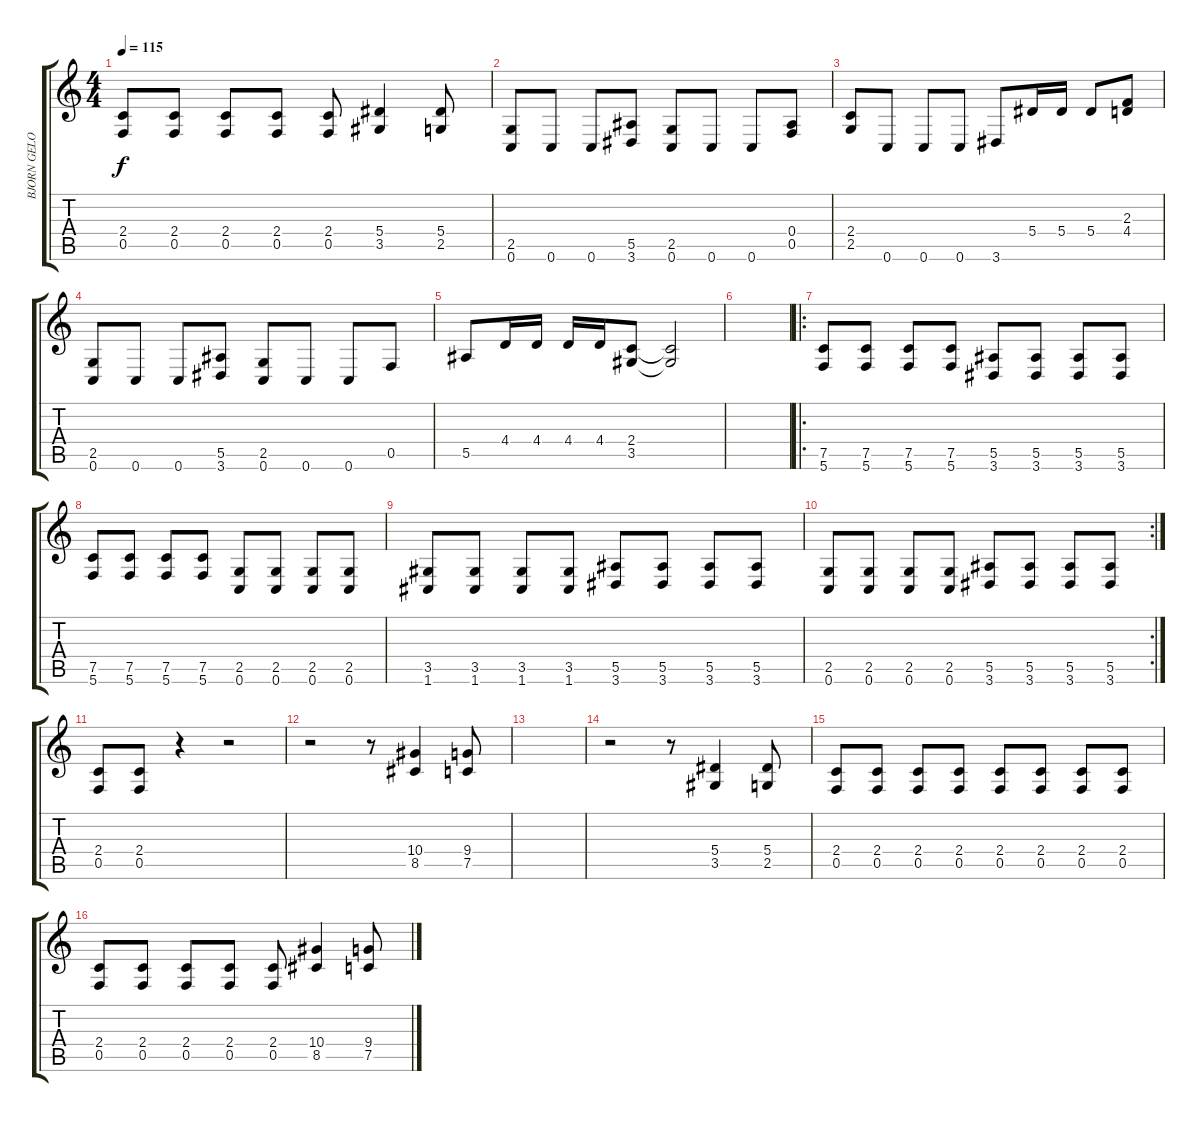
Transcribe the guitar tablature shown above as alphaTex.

\track ("BJORN GELOTTE" "BJORN GELO") {instrument distortionguitar}
\staff {score tabs}
\tuning (C4 G3 Eb3 Bb2 F2 C2) {hide}
\ts (4 4)
\tempo 115
\clef g2
\ks c
(2.4 0.5).8{dy f} (2.4 0.5).8 (2.4 0.5).8 (2.4 0.5).8 (2.4 0.5).8 (5.4 3.5).4 (5.4 2.5).8 |
(2.5 0.6).8 0.6.8 0.6.8 (5.5 3.6).8 (2.5 0.6).8 0.6.8 0.6.8 (0.4 0.5).8 |
(2.4 2.5).8 0.6.8 0.6.8 0.6.8 3.6.8 5.4.16 5.4.16 5.4.8 (2.3 4.4).8 |
(2.5 0.6).8 0.6.8 0.6.8 (5.5 3.6).8 (2.5 0.6).8 0.6.8 0.6.8 0.5.8 |
5.5.8 4.4.16 4.4.16 4.4.16 4.4.16 (2.4 3.5).8 (2.4{t} 3.5{t}).2 |
|
\ro
(7.5 5.6).8 (7.5 5.6).8 (7.5 5.6).8 (7.5 5.6).8 (5.5 3.6).8 (5.5 3.6).8 (5.5 3.6).8 (5.5 3.6).8 |
(7.5 5.6).8 (7.5 5.6).8 (7.5 5.6).8 (7.5 5.6).8 (2.5 0.6).8 (2.5 0.6).8 (2.5 0.6).8 (2.5 0.6).8 |
(3.5 1.6).8 (3.5 1.6).8 (3.5 1.6).8 (3.5 1.6).8 (5.5 3.6).8 (5.5 3.6).8 (5.5 3.6).8 (5.5 3.6).8 |
\rc 2
(2.5 0.6).8 (2.5 0.6).8 (2.5 0.6).8 (2.5 0.6).8 (5.5 3.6).8 (5.5 3.6).8 (5.5 3.6).8 (5.5 3.6).8 |
(2.4 0.5).8 (2.4 0.5).8 r.4 r.2 |
r.2 r.8 (10.4 8.5).4 (9.4 7.5).8 |
|
r.2 r.8 (5.4 3.5).4 (5.4 2.5).8 |
(2.4 0.5).8 (2.4 0.5).8 (2.4 0.5).8 (2.4 0.5).8 (2.4 0.5).8 (2.4 0.5).8 (2.4 0.5).8 (2.4 0.5).8 |
(2.4 0.5).8 (2.4 0.5).8 (2.4 0.5).8 (2.4 0.5).8 (2.4 0.5).8 (10.4 8.5).4 (9.4 7.5).8
